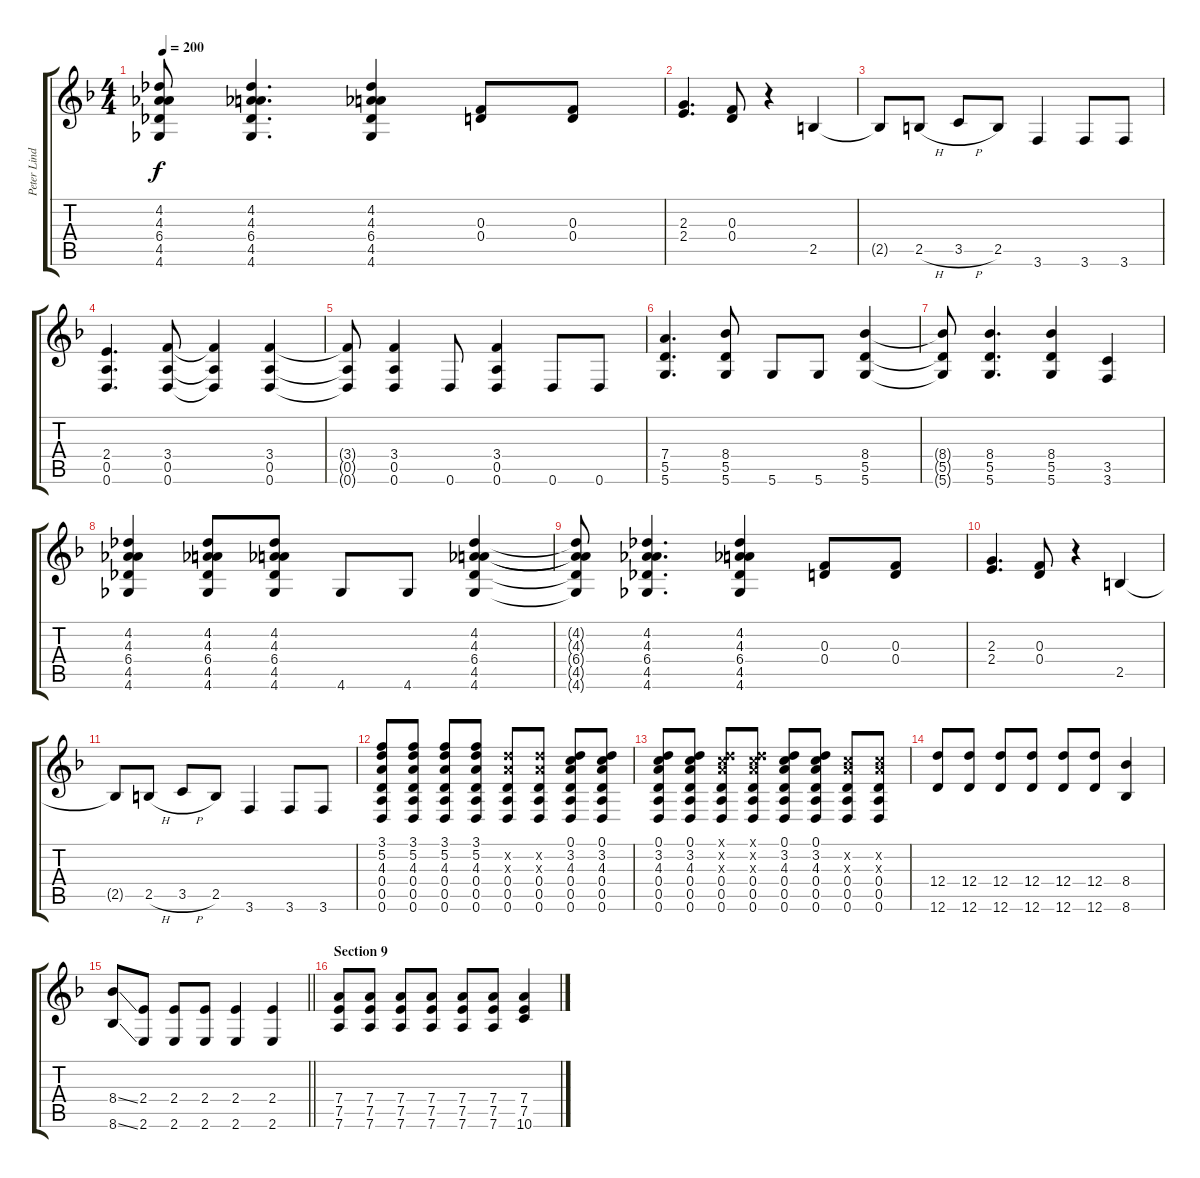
\track ("Peter Lindgren" "Peter Lind") {instrument distortionguitar}
\staff {score tabs}
\tuning (D4 A3 F3 D3 A2 D2) {hide}
\ts (4 4)
\tempo 200
\clef g2
\ks f
(4.2{t} 4.3{t} 6.4{t} 4.5{t} 4.6{t}).8{dy f} (4.2 4.3 6.4 4.5 4.6).4{d} (4.2 4.3 6.4 4.5 4.6).4 (0.3 0.4).8 (0.3 0.4).8 |
(2.3 2.4).4{d} (0.3 0.4).8 r.4 2.5.4 |
2.5{t}.8 2.5{h}.8 3.5{h}.8 2.5.8 3.6.4 3.6.8 3.6.8 |
(2.4 0.5 0.6).4{d} (3.4 0.5 0.6).8 (3.4{t} 0.5{t} 0.6{t}).4 (3.4 0.5 0.6).4 |
(3.4{t} 0.5{t} 0.6{t}).8 (3.4 0.5 0.6).4 0.6.8 (3.4 0.5 0.6).4 0.6.8 0.6.8 |
(7.4 5.5 5.6).4{d} (8.4 5.5 5.6).8 5.6.8 5.6.8 (8.4 5.5 5.6).4 |
(8.4{t} 5.5{t} 5.6{t}).8 (8.4 5.5 5.6).4{d} (8.4 5.5 5.6).4 (3.5 3.6).4 |
(4.2 4.3 6.4 4.5 4.6).4 (4.2 4.3 6.4 4.5 4.6).8 (4.2 4.3 6.4 4.5 4.6).8 4.6.8 4.6.8 (4.2 4.3 6.4 4.5 4.6).4 |
(4.2{t} 4.3{t} 6.4{t} 4.5{t} 4.6{t}).8 (4.2 4.3 6.4 4.5 4.6).4{d} (4.2 4.3 6.4 4.5 4.6).4 (0.3 0.4).8 (0.3 0.4).8 |
(2.3 2.4).4{d} (0.3 0.4).8 r.4 2.5.4 |
2.5{t}.8 2.5{h}.8 3.5{h}.8 2.5.8 3.6.4 3.6.8 3.6.8 |
(3.1 5.2 4.3 0.4 0.5 0.6).8 (3.1 5.2 4.3 0.4 0.5 0.6).8 (3.1 5.2 4.3 0.4 0.5 0.6).8 (3.1 5.2 4.3 0.4 0.5 0.6).8 (5.2{x} 4.3{x} 0.4 0.5 0.6).8 (5.2{x} 4.3{x} 0.4 0.5 0.6).8 (0.1 3.2 4.3 0.4 0.5 0.6).8 (0.1 3.2 4.3 0.4 0.5 0.6).8 |
(0.1 3.2 4.3 0.4 0.5 0.6).8 (0.1 3.2 4.3 0.4 0.5 0.6).8 (0.1{x} 3.2{x} 4.3{x} 0.4 0.5 0.6).8 (0.1{x} 3.2{x} 4.3{x} 0.4 0.5 0.6).8 (0.1 3.2 4.3 0.4 0.5 0.6).8 (0.1 3.2 4.3 0.4 0.5 0.6).8 (3.2{x} 4.3{x} 0.4 0.5 0.6).8 (3.2{x} 4.3{x} 0.4 0.5 0.6).8 |
(12.4 12.6).8 (12.4 12.6).8 (12.4 12.6).8 (12.4 12.6).8 (12.4 12.6).8 (12.4 12.6).8 (8.4 8.6).4 |
\barLineRight lightlight
(8.4{ss} 8.6{ss}).8 (2.4 2.6).8 (2.4 2.6).8 (2.4 2.6).8 (2.4 2.6).4 (2.4 2.6).4 |
\section ("" "Section 9")
(7.4 7.5 7.6).8 (7.4 7.5 7.6).8 (7.4 7.5 7.6).8 (7.4 7.5 7.6).8 (7.4 7.5 7.6).8 (7.4 7.5 7.6).8 (7.4 7.5 10.6).4
